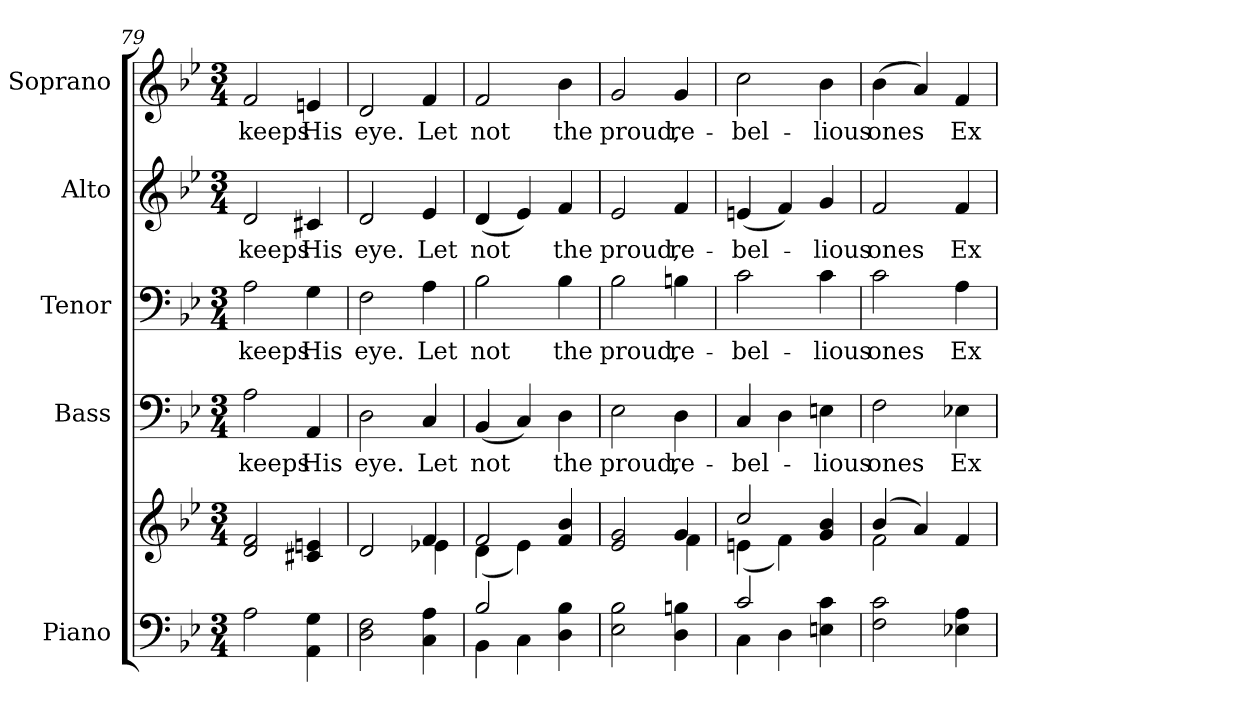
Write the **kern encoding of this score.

**kern	**kern	**kern	**text	**kern	**text	**kern	**text	**kern	**text
*part5	*part5	*part4	*part4	*part3	*part3	*part2	*part2	*part1	*part1
*staff6	*staff5	*staff4	*staff4	*staff3	*staff3	*staff2	*staff2	*staff1	*staff1
*I"Piano	*	*I"Bass	*	*I"Tenor	*	*I"Alto	*	*I"Soprano	*
*I'Pno.	*	*I'B.	*	*I'T.	*	*I'A.	*	*I'S.	*
*clefF4	*clefG2	*clefF4	*	*clefF4	*	*clefG2	*	*clefG2	*
*k[b-e-]	*k[b-e-]	*k[b-e-]	*	*k[b-e-]	*	*k[b-e-]	*	*k[b-e-]	*
*B-:	*B-:	*B-:	*	*B-:	*	*B-:	*	*B-:	*
*M3/4	*M3/4	*M3/4	*	*M3/4	*	*M3/4	*	*M3/4	*
=79	=79	=79	=79	=79	=79	=79	=79	=79	=79
!	!	!	!LO:LY:b:color=#000000	!	!	!	!	!	!
!	!	!	!	!	!LO:LY:b:color=#000000	!	!	!	!
!	!	!	!	!	!	!	!LO:LY:b:color=#000000	!	!
!	!	!	!	!	!	!	!	!	!LO:LY:b:color=#000000
2Ai\	2di/ 2fi	2Ai\	keeps	2Ai\	keeps	2di/	keeps	2fi/	keeps
!	!	!	!LO:LY:b:color=#000000	!	!	!	!	!	!
!	!	!	!	!	!LO:LY:b:color=#000000	!	!	!	!
!	!	!	!	!	!	!	!LO:LY:b:color=#000000	!	!
!	!	!	!	!	!	!	!	!	!LO:LY:b:color=#000000
4AAi\ 4Gi	4c#Xi/ 4eni	4AAi/	His	4Gi\	His	4c#Xi/	His	4eni/	His
=80	=80	=80	=80	=80	=80	=80	=80	=80	=80
*	*^	*	*	*	*	*	*	*	*
!	!	!	!	!LO:LY:b:color=#000000	!	!	!	!	!	!
!	!	!	!	!	!	!LO:LY:b:color=#000000	!	!	!	!
!	!	!	!	!	!	!	!	!LO:LY:b:color=#000000	!	!
!	!	!	!	!	!	!	!	!	!	!LO:LY:b:color=#000000
2Di\ 2Fi	2di/	2ryy	2Di\	eye.	2Fi\	eye.	2di/	eye.	2di/	eye.
!	!	!	!	!LO:LY:b:color=#000000	!	!	!	!	!	!
!	!	!	!	!	!	!LO:LY:b:color=#000000	!	!	!	!
!	!	!	!	!	!	!	!	!LO:LY:b:color=#000000	!	!
!	!	!	!	!	!	!	!	!	!	!LO:LY:b:color=#000000
4Ci\ 4Ai	4fi/	4e-Xi\	4Ci/	Let	4Ai\	Let	4e-i/	Let	4fi/	Let
!!LO:PB:g=z
=81	=81	=81	=81	=81	=81	=81	=81	=81	=81	=81
*^	*	*	*	*	*	*	*	*	*	*
!	!	!	!	!	!LO:LY:b:color=#000000	!	!	!	!	!	!
!	!	!	!	!	!	!	!LO:LY:b:color=#000000	!	!	!	!
!	!	!	!	!	!	!	!	!	!LO:LY:b:color=#000000	!	!
!	!	!	!	!	!	!	!	!	!	!	!LO:LY:b:color=#000000
2B-i/	4BB-i\	2fi/	(4di\	(4BB-i/	not	2B-i\	not	(4di/	not	2fi/	not
.	4Ci\	.	4e-i\)	4Ci/)	.	.	.	4e-i/)	.	.	.
!	!	!	!	!	!LO:LY:b:color=#000000	!	!	!	!	!	!
!	!	!	!	!	!	!	!LO:LY:b:color=#000000	!	!	!	!
!	!	!	!	!	!	!	!	!	!LO:LY:b:color=#000000	!	!
!	!	!	!	!	!	!	!	!	!	!	!LO:LY:b:color=#000000
4Di\ 4B-i	4ryy	4fi/ 4b-i	4ryy	4Di\	the	4B-i\	the	4fi/	the	4b-i\	the
*v	*v	*	*	*	*	*	*	*	*	*	*
=82	=82	=82	=82	=82	=82	=82	=82	=82	=82	=82
*^	*	*	*	*	*	*	*	*	*	*
!	!	!	!	!	!LO:LY:b:color=#000000	!	!	!	!	!	!
*v	*v	*	*	*	*	*	*	*	*	*	*
*^	*	*	*	*	*	*	*	*	*	*
!	!	!	!	!	!	!	!LO:LY:b:color=#000000	!	!	!	!
*v	*v	*	*	*	*	*	*	*	*	*	*
*^	*	*	*	*	*	*	*	*	*	*
!	!	!	!	!	!	!	!	!	!LO:LY:b:color=#000000	!	!
*v	*v	*	*	*	*	*	*	*	*	*	*
*^	*	*	*	*	*	*	*	*	*	*
!	!	!	!	!	!	!	!	!	!	!	!LO:LY:b:color=#000000
*v	*v	*	*	*	*	*	*	*	*	*	*
2E-i\ 2B-i	2e-i/ 2gi	2ryy	2E-i\	proud,	2B-i\	proud,	2e-i/	proud,	2gi/	proud,
!	!	!	!	!LO:LY:b:color=#000000	!	!	!	!	!	!
!	!	!	!	!	!	!LO:LY:b:color=#000000	!	!	!	!
!	!	!	!	!	!	!	!	!LO:LY:b:color=#000000	!	!
!	!	!	!	!	!	!	!	!	!	!LO:LY:b:color=#000000
4Di\ 4Bni	4gi/	4fi\	4Di\	re-	4Bni\	re-	4fi/	re-	4gi/	re-
=83	=83	=83	=83	=83	=83	=83	=83	=83	=83	=83
*^	*	*	*	*	*	*	*	*	*	*
!	!	!	!	!	!LO:LY:b:color=#000000	!	!	!	!	!	!
!	!	!	!	!	!	!	!LO:LY:b:color=#000000	!	!	!	!
!	!	!	!	!	!	!	!	!	!LO:LY:b:color=#000000	!	!
!	!	!	!	!	!	!	!	!	!	!	!LO:LY:b:color=#000000
2ci/	4Ci\	2cci/	(4eni\	4Ci/	-bel-	2ci\	-bel-	(4eni/	-bel-	2cci\	-bel-
.	4Di\	.	4fi\)	4Di\	.	.	.	4fi/)	.	.	.
!	!	!	!	!	!LO:LY:b:color=#000000	!	!	!	!	!	!
!	!	!	!	!	!	!	!LO:LY:b:color=#000000	!	!	!	!
!	!	!	!	!	!	!	!	!	!LO:LY:b:color=#000000	!	!
!	!	!	!	!	!	!	!	!	!	!	!LO:LY:b:color=#000000
4Eni\ 4ci	4ryy	4gi/ 4b-i	4ryy	4Eni\	-lious	4ci\	-lious	4gi/	-lious	4b-i\	-lious
*v	*v	*	*	*	*	*	*	*	*	*	*
=84	=84	=84	=84	=84	=84	=84	=84	=84	=84	=84
*^	*	*	*	*	*	*	*	*	*	*
!	!	!	!	!	!LO:LY:b:color=#000000	!	!	!	!	!	!
*v	*v	*	*	*	*	*	*	*	*	*	*
*^	*	*	*	*	*	*	*	*	*	*
!	!	!	!	!	!	!	!LO:LY:b:color=#000000	!	!	!	!
*v	*v	*	*	*	*	*	*	*	*	*	*
*^	*	*	*	*	*	*	*	*	*	*
!	!	!	!	!	!	!	!	!	!LO:LY:b:color=#000000	!	!
*v	*v	*	*	*	*	*	*	*	*	*	*
*^	*	*	*	*	*	*	*	*	*	*
!	!	!	!	!	!	!	!	!	!	!	!LO:LY:b:color=#000000
*v	*v	*	*	*	*	*	*	*	*	*	*
2Fi\ 2ci	(4b-i/	2fi\	2Fi\	ones	2ci\	ones	2fi/	ones	(4b-i\	ones
.	4ai/)	.	.	.	.	.	.	.	4ai/)	.
!	!	!	!	!LO:LY:b:color=#000000	!	!	!	!	!	!
!	!	!	!	!	!	!LO:LY:b:color=#000000	!	!	!	!
!	!	!	!	!	!	!	!	!LO:LY:b:color=#000000	!	!
!	!	!	!	!	!	!	!	!	!	!LO:LY:b:color=#000000
4E-Xi\ 4Ai	4fi/	4ryy	4E-Xi\	Ex	4Ai\	Ex	4fi/	Ex	4fi/	Ex
*	*v	*v	*	*	*	*	*	*	*	*
=	=	=	=	=	=	=	=	=	=
*-	*-	*-	*-	*-	*-	*-	*-	*-	*-
